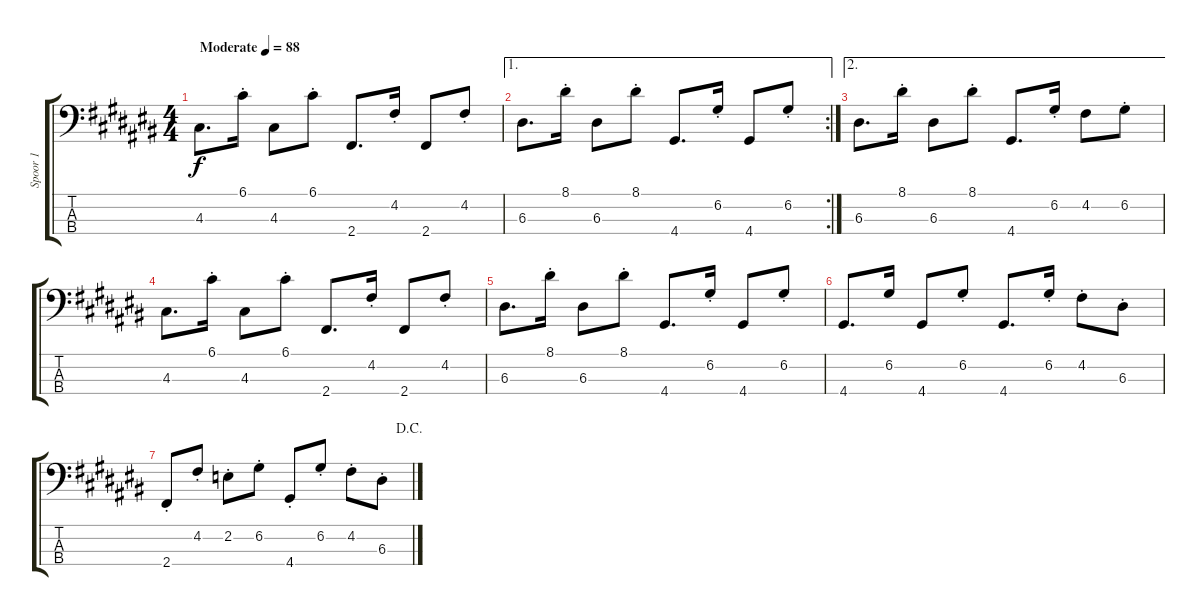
\track ("Spoor 1" "Spoor 1") {instrument electricbassfinger}
\staff {score tabs}
\tuning (G2 D2 A1 E1) {hide}
\ts (4 4)
\tempo (88 "Moderate")
\clef f4
\ks c#
4.3.8{d dy f instrument electricbassfinger} 6.1{st}.16 4.3.8 6.1{st}.8 2.4.8{d} 4.2{st}.16 2.4.8 4.2{st}.8 |
\ae 1
\rc 2
6.3.8{d} 8.1{st}.16 6.3.8 8.1{st}.8 4.4.8{d} 6.2{st}.16 4.4.8 6.2{st}.8 |
\ae 2
6.3.8{d} 8.1{st}.16 6.3.8 8.1{st}.8 4.4.8{d} 6.2{st}.16 4.2.8 6.2{st}.8 |
4.3.8{d} 6.1{st}.16 4.3.8 6.1{st}.8 2.4.8{d} 4.2{st}.16 2.4.8 4.2{st}.8 |
6.3.8{d} 8.1{st}.16 6.3.8 8.1{st}.8 4.4.8{d} 6.2{st}.16 4.4.8 6.2{st}.8 |
4.4.8{d} 6.2.16 4.4.8 6.2{st}.8 4.4.8{d} 6.2{st}.16 4.2{st}.8 6.3{st}.8 |
\jump dacapo
2.4{st}.8 4.2{st}.8 2.2{st}.8 6.2{st}.8 4.4{st}.8 6.2{st}.8 4.2{st}.8 6.3{st}.8
